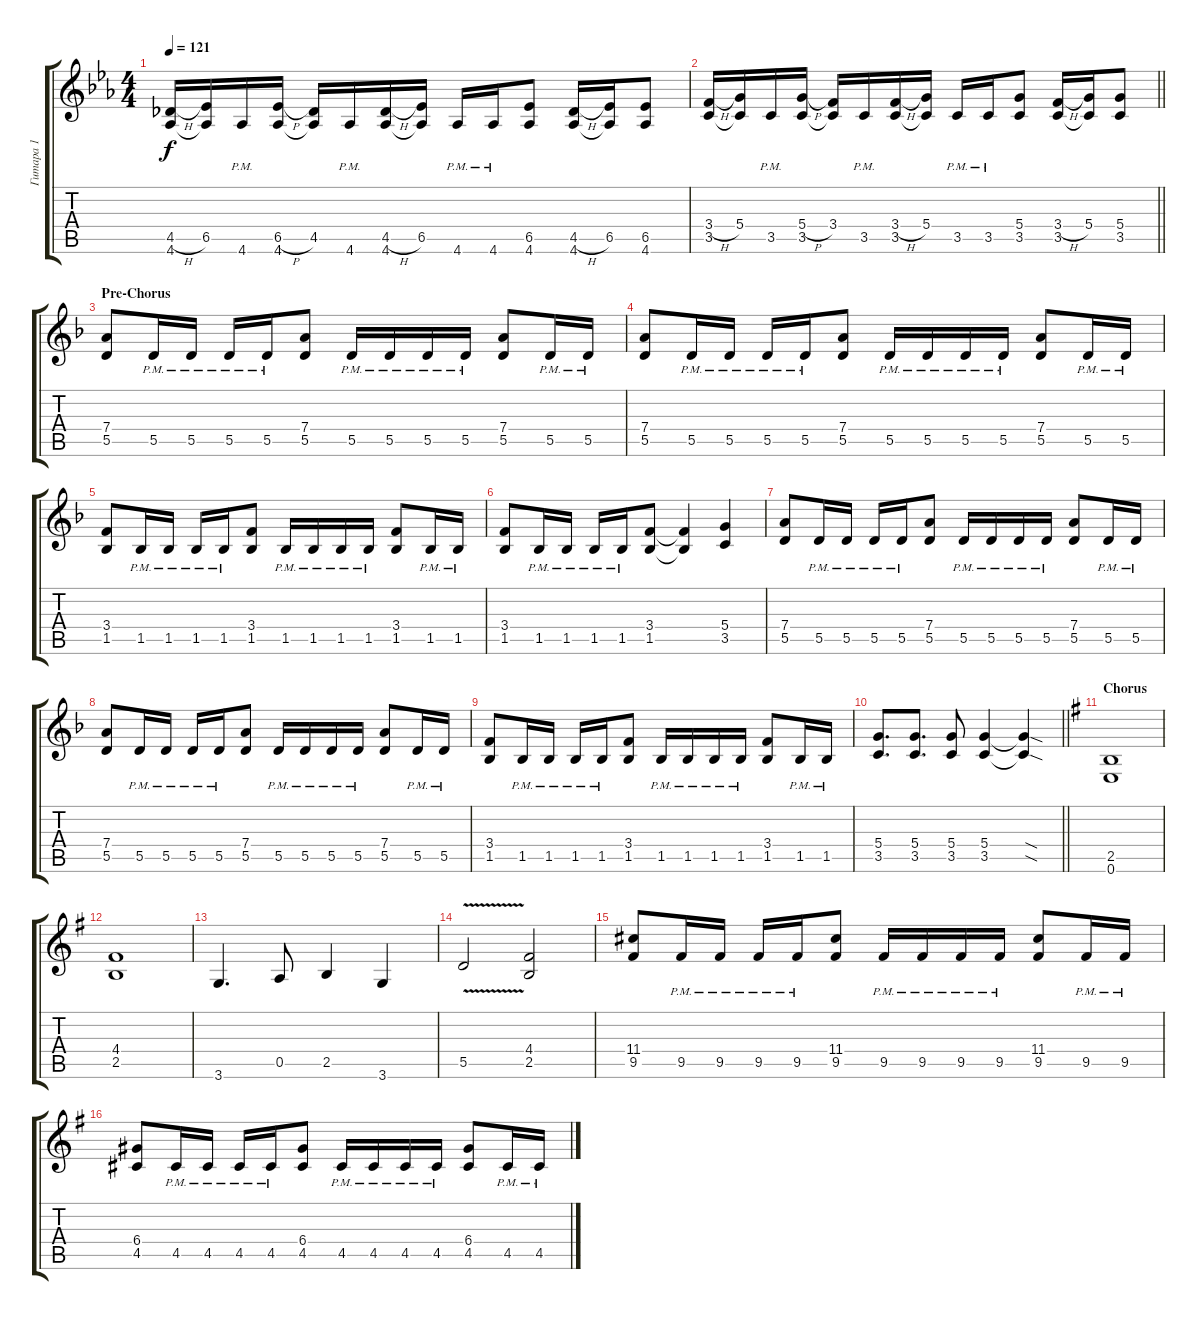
\track ("Гитара 1" "Гитара 1") {instrument distortionguitar}
\staff {score tabs}
\tuning (E4 B3 G3 D3 A2 E2) {hide}
\ts (4 4)
\tempo 121
\clef g2
\ks cminor
(4.5{h} 4.6).16{dy f} (6.5 4.6{t}).16 4.6{pm}.16 (6.5{h} 4.6).16 (4.5 4.6{t}).16 4.6{pm}.16 (4.5{h} 4.6).16 (6.5 4.6{t}).16 4.6{pm}.16 4.6{pm}.16 (6.5 4.6).8 (4.5{h} 4.6).16 (6.5 4.6{t}).16 (6.5 4.6).8 |
\barLineRight lightlight
(3.4{h} 3.5).16 (5.4 3.5{t}).16 3.5{pm}.16 (5.4{h} 3.5).16 (3.4 3.5{t}).16 3.5{pm}.16 (3.4{h} 3.5).16 (5.4 3.5{t}).16 3.5{pm}.16 3.5{pm}.16 (5.4 3.5).8 (3.4{h} 3.5).16 (5.4 3.5{t}).16 (5.4 3.5).8 |
\section ("" "Pre-Chorus")
\ks dminor
(7.4 5.5).8 5.5{pm}.16 5.5{pm}.16 5.5{pm}.16 5.5{pm}.16 (7.4 5.5).8 5.5{pm}.16 5.5{pm}.16 5.5{pm}.16 5.5{pm}.16 (7.4 5.5).8 5.5{pm}.16 5.5{pm}.16 |
(7.4 5.5).8 5.5{pm}.16 5.5{pm}.16 5.5{pm}.16 5.5{pm}.16 (7.4 5.5).8 5.5{pm}.16 5.5{pm}.16 5.5{pm}.16 5.5{pm}.16 (7.4 5.5).8 5.5{pm}.16 5.5{pm}.16 |
(3.4 1.5).8 1.5{pm}.16 1.5{pm}.16 1.5{pm}.16 1.5{pm}.16 (3.4 1.5).8 1.5{pm}.16 1.5{pm}.16 1.5{pm}.16 1.5{pm}.16 (3.4 1.5).8 1.5{pm}.16 1.5{pm}.16 |
(3.4 1.5).8 1.5{pm}.16 1.5{pm}.16 1.5{pm}.16 1.5{pm}.16 (3.4 1.5).8 (3.4{t} 1.5{t}).4 (5.4 3.5).4 |
(7.4 5.5).8 5.5{pm}.16 5.5{pm}.16 5.5{pm}.16 5.5{pm}.16 (7.4 5.5).8 5.5{pm}.16 5.5{pm}.16 5.5{pm}.16 5.5{pm}.16 (7.4 5.5).8 5.5{pm}.16 5.5{pm}.16 |
(7.4 5.5).8 5.5{pm}.16 5.5{pm}.16 5.5{pm}.16 5.5{pm}.16 (7.4 5.5).8 5.5{pm}.16 5.5{pm}.16 5.5{pm}.16 5.5{pm}.16 (7.4 5.5).8 5.5{pm}.16 5.5{pm}.16 |
(3.4 1.5).8 1.5{pm}.16 1.5{pm}.16 1.5{pm}.16 1.5{pm}.16 (3.4 1.5).8 1.5{pm}.16 1.5{pm}.16 1.5{pm}.16 1.5{pm}.16 (3.4 1.5).8 1.5{pm}.16 1.5{pm}.16 |
\barLineRight lightlight
(5.4 3.5).8{d} (5.4 3.5).8{d} (5.4 3.5).8 (5.4 3.5).4 (5.4{sod t} 3.5{sod t}).4 |
\section ("" "Chorus")
\ks eminor
(2.5 0.6).1 |
(4.4 2.5).1 |
3.6.4{d} 0.5.8 2.5.4 3.6.4 |
5.5{v}.2 (4.4 2.5).2 |
(11.4 9.5).8 9.5{pm}.16 9.5{pm}.16 9.5{pm}.16 9.5{pm}.16 (11.4 9.5).8 9.5{pm}.16 9.5{pm}.16 9.5{pm}.16 9.5{pm}.16 (11.4 9.5).8 9.5{pm}.16 9.5{pm}.16 |
(6.4 4.5).8 4.5{pm}.16 4.5{pm}.16 4.5{pm}.16 4.5{pm}.16 (6.4 4.5).8 4.5{pm}.16 4.5{pm}.16 4.5{pm}.16 4.5{pm}.16 (6.4 4.5).8 4.5{pm}.16 4.5{pm}.16
